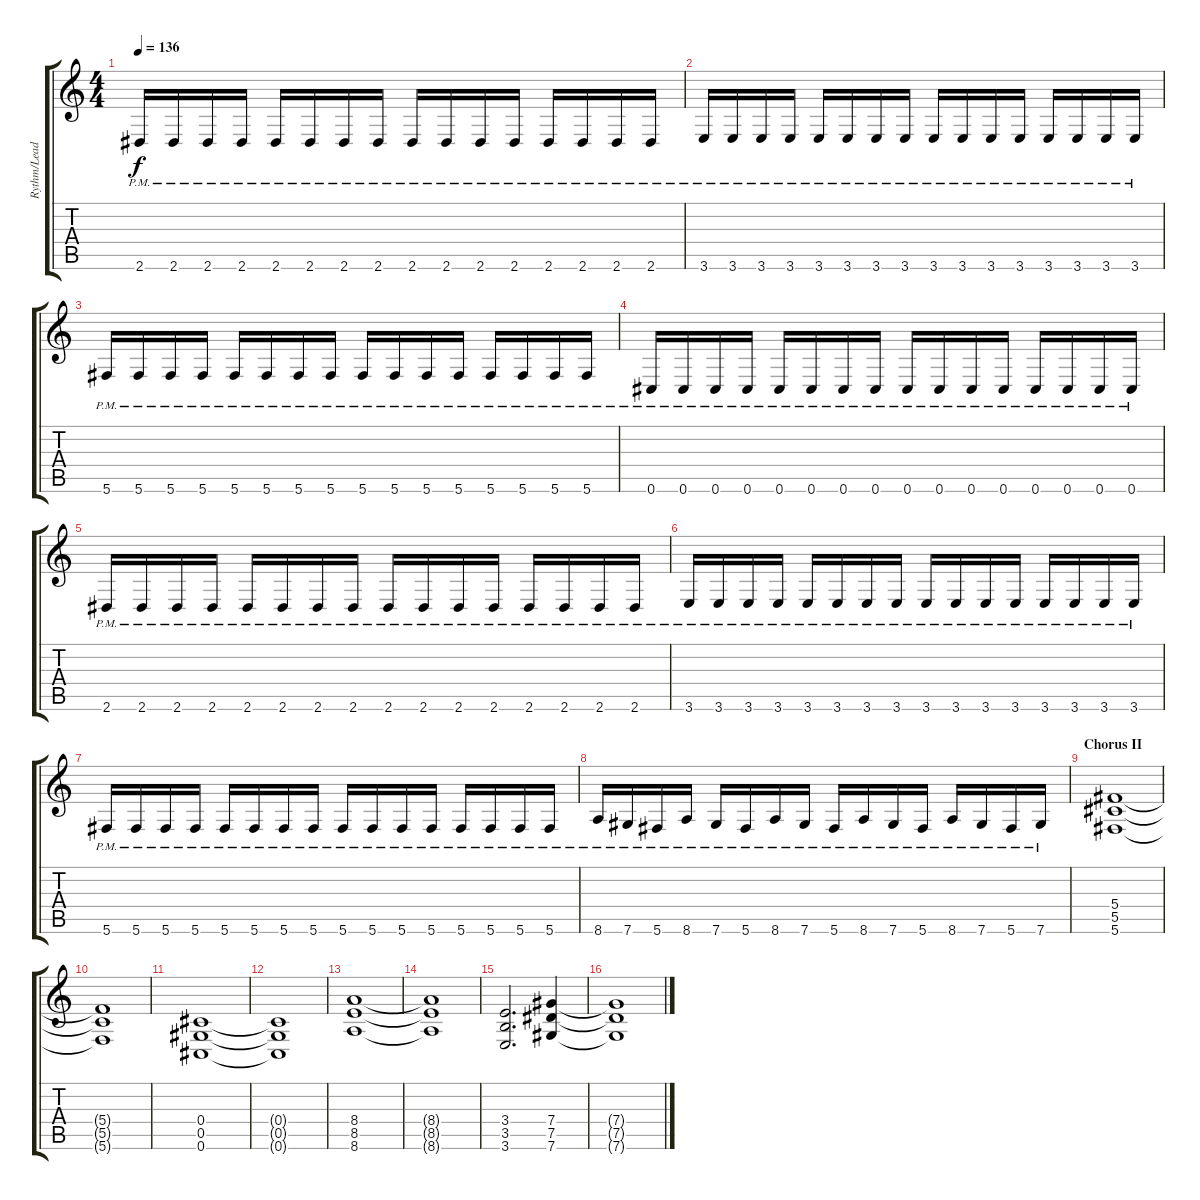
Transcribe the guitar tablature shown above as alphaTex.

\track ("Rythm/Lead I" "Rythm/Lead") {instrument distortionguitar}
\staff {score tabs}
\tuning (Eb4 Bb3 Gb3 Db3 Ab2 Db2) {hide}
\ts (4 4)
\tempo 136
\clef g2
\ks c
2.6{pm}.16{dy f} 2.6{pm}.16 2.6{pm}.16 2.6{pm}.16 2.6{pm}.16 2.6{pm}.16 2.6{pm}.16 2.6{pm}.16 2.6{pm}.16 2.6{pm}.16 2.6{pm}.16 2.6{pm}.16 2.6{pm}.16 2.6{pm}.16 2.6{pm}.16 2.6{pm}.16 |
3.6{pm}.16 3.6{pm}.16 3.6{pm}.16 3.6{pm}.16 3.6{pm}.16 3.6{pm}.16 3.6{pm}.16 3.6{pm}.16 3.6{pm}.16 3.6{pm}.16 3.6{pm}.16 3.6{pm}.16 3.6{pm}.16 3.6{pm}.16 3.6{pm}.16 3.6{pm}.16 |
5.6{pm}.16 5.6{pm}.16 5.6{pm}.16 5.6{pm}.16 5.6{pm}.16 5.6{pm}.16 5.6{pm}.16 5.6{pm}.16 5.6{pm}.16 5.6{pm}.16 5.6{pm}.16 5.6{pm}.16 5.6{pm}.16 5.6{pm}.16 5.6{pm}.16 5.6{pm}.16 |
0.6{pm}.16 0.6{pm}.16 0.6{pm}.16 0.6{pm}.16 0.6{pm}.16 0.6{pm}.16 0.6{pm}.16 0.6{pm}.16 0.6{pm}.16 0.6{pm}.16 0.6{pm}.16 0.6{pm}.16 0.6{pm}.16 0.6{pm}.16 0.6{pm}.16 0.6{pm}.16 |
2.6{pm}.16 2.6{pm}.16 2.6{pm}.16 2.6{pm}.16 2.6{pm}.16 2.6{pm}.16 2.6{pm}.16 2.6{pm}.16 2.6{pm}.16 2.6{pm}.16 2.6{pm}.16 2.6{pm}.16 2.6{pm}.16 2.6{pm}.16 2.6{pm}.16 2.6{pm}.16 |
3.6{pm}.16 3.6{pm}.16 3.6{pm}.16 3.6{pm}.16 3.6{pm}.16 3.6{pm}.16 3.6{pm}.16 3.6{pm}.16 3.6{pm}.16 3.6{pm}.16 3.6{pm}.16 3.6{pm}.16 3.6{pm}.16 3.6{pm}.16 3.6{pm}.16 3.6{pm}.16 |
5.6{pm}.16 5.6{pm}.16 5.6{pm}.16 5.6{pm}.16 5.6{pm}.16 5.6{pm}.16 5.6{pm}.16 5.6{pm}.16 5.6{pm}.16 5.6{pm}.16 5.6{pm}.16 5.6{pm}.16 5.6{pm}.16 5.6{pm}.16 5.6{pm}.16 5.6{pm}.16 |
8.6{pm}.16 7.6{pm}.16 5.6{pm}.16 8.6{pm}.16 7.6{pm}.16 5.6{pm}.16 8.6{pm}.16 7.6{pm}.16 5.6{pm}.16 8.6{pm}.16 7.6{pm}.16 5.6{pm}.16 8.6{pm}.16 7.6{pm}.16 5.6{pm}.16 7.6{pm}.16 |
\section ("" "Chorus II")
(5.4 5.5 5.6).1 |
(5.4{t} 5.5{t} 5.6{t}).1 |
(0.4 0.5 0.6).1 |
(0.4{t} 0.5{t} 0.6{t}).1 |
(8.4 8.5 8.6).1 |
(8.4{t} 8.5{t} 8.6{t}).1 |
(3.4 3.5 3.6).2{d} (7.4 7.5 7.6).4 |
(7.4{t} 7.5{t} 7.6{t}).1
